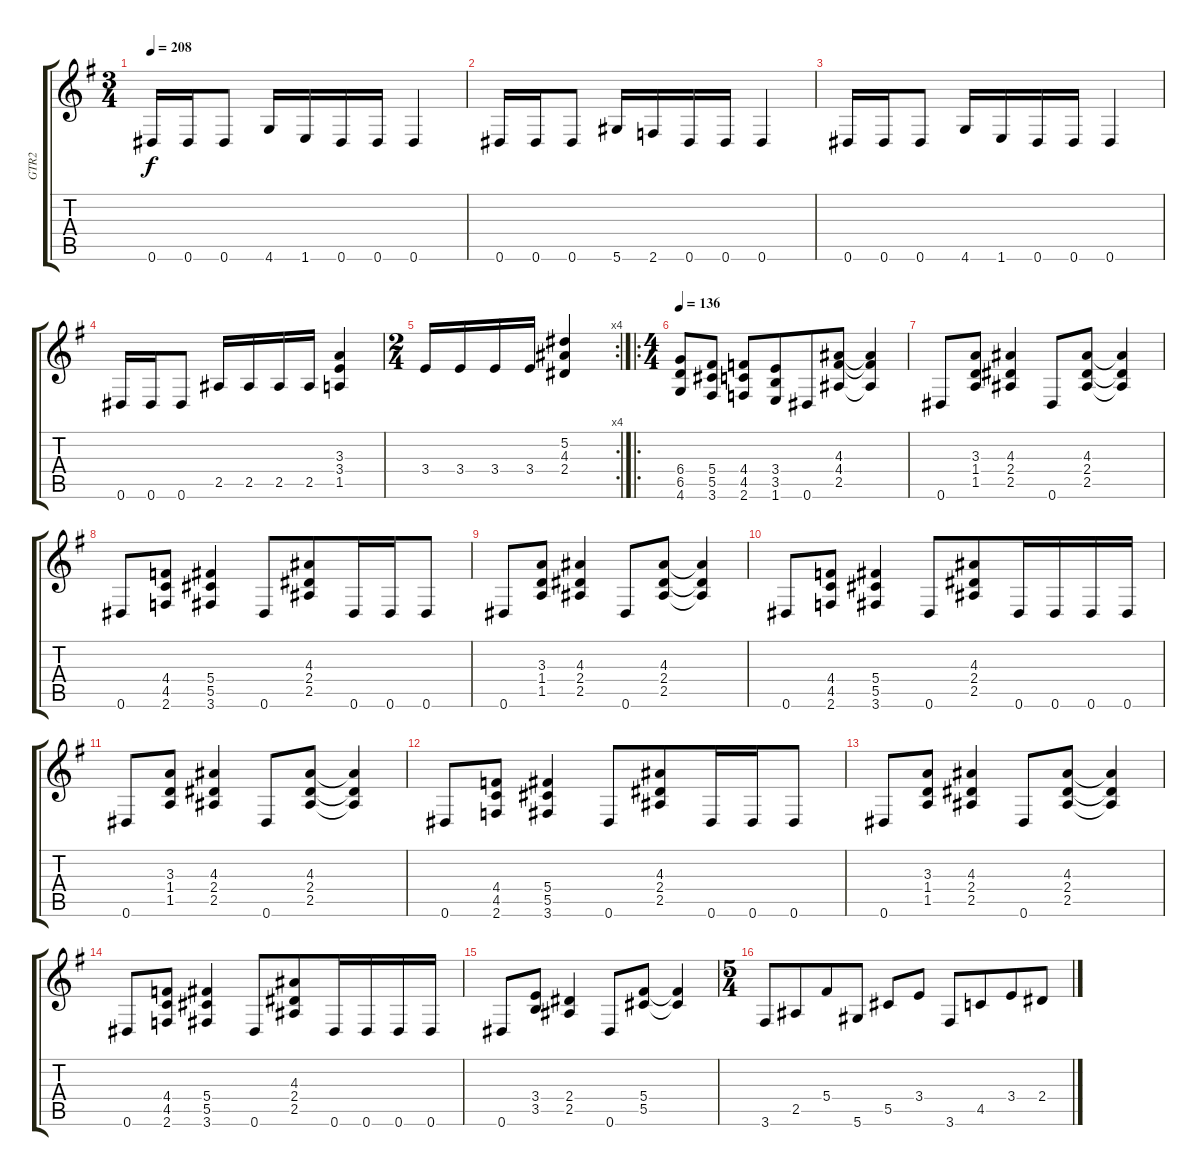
\track ("GTR2" "GTR2") {instrument distortionguitar}
\staff {score tabs}
\tuning (Eb4 Bb3 Gb3 Db3 Ab2 Eb2) {hide}
\ts (3 4)
\tempo 208
\clef g2
\ks eminor
0.6.16{dy f} 0.6.16 0.6.8 4.6.16 1.6.16{beam merge} 0.6.16 0.6.16 0.6.4 |
0.6.16 0.6.16 0.6.8 5.6.16 2.6.16 0.6.16 0.6.16{beam merge} 0.6.4 |
0.6.16 0.6.16{beam merge} 0.6.8 4.6.16 1.6.16 0.6.16 0.6.16{beam merge} 0.6.4 |
0.6.16 0.6.16 0.6.8 2.5.16{beam merge} 2.5.16 2.5.16{beam merge} 2.5.16{beam merge} (3.3 3.4 1.5).4 |
\rc 4
\ts (2 4)
3.4.16 3.4.16 3.4.16{beam merge} 3.4.16{beam merge} (5.2 4.3 2.4).4 |
\ro
\ts (4 4)
\tempo 136
(6.4 6.5 4.6).8 (5.4 5.5 3.6).8 (4.4 4.5 2.6).8 (3.4 3.5 1.6).8{beam merge} 0.6.8 (4.3 4.4 2.5).8 (4.3{t} 4.4{t} 2.5{t}).4 |
0.6.8{beam merge} (3.3 1.4 1.5).8{beam merge} (4.3 2.4 2.5).4 0.6.8{beam merge} (4.3 2.4 2.5).8 (4.3{t} 2.4{t} 2.5{t}).4 |
0.6.8{beam merge} (4.4 4.5 2.6).8{beam merge} (5.4 5.5 3.6).4 0.6.8 (4.3 2.4 2.5).8{beam merge} 0.6.16 0.6.16{beam merge} 0.6.8 |
0.6.8{beam merge} (3.3 1.4 1.5).8{beam merge} (4.3 2.4 2.5).4 0.6.8{beam merge} (4.3 2.4 2.5).8 (4.3{t} 2.4{t} 2.5{t}).4 |
0.6.8{beam merge} (4.4 4.5 2.6).8{beam merge} (5.4 5.5 3.6).4 0.6.8 (4.3 2.4 2.5).8{beam merge} 0.6.16 0.6.16{beam merge} 0.6.16 0.6.16 |
0.6.8{beam merge} (3.3 1.4 1.5).8{beam merge} (4.3 2.4 2.5).4 0.6.8{beam merge} (4.3 2.4 2.5).8 (4.3{t} 2.4{t} 2.5{t}).4 |
0.6.8{beam merge} (4.4 4.5 2.6).8{beam merge} (5.4 5.5 3.6).4 0.6.8 (4.3 2.4 2.5).8{beam merge} 0.6.16 0.6.16{beam merge} 0.6.8 |
0.6.8{beam merge} (3.3 1.4 1.5).8{beam merge} (4.3 2.4 2.5).4 0.6.8{beam merge} (4.3 2.4 2.5).8 (4.3{t} 2.4{t} 2.5{t}).4 |
0.6.8{beam merge} (4.4 4.5 2.6).8{beam merge} (5.4 5.5 3.6).4 0.6.8 (4.3 2.4 2.5).8{beam merge} 0.6.16 0.6.16{beam merge} 0.6.16 0.6.16 |
0.6.8{beam merge} (3.4 3.5).8 (2.4 2.5).4 0.6.8{beam merge} (5.4 5.5).8 (5.4{t} 5.5{t}).4 |
\ts (5 4)
3.6.8 2.5.8{beam merge} 5.4.8 5.6.8 5.5.8{beam merge} 3.4.8 3.6.8{beam merge} 4.5.8{beam merge} 3.4.8 2.4.8
